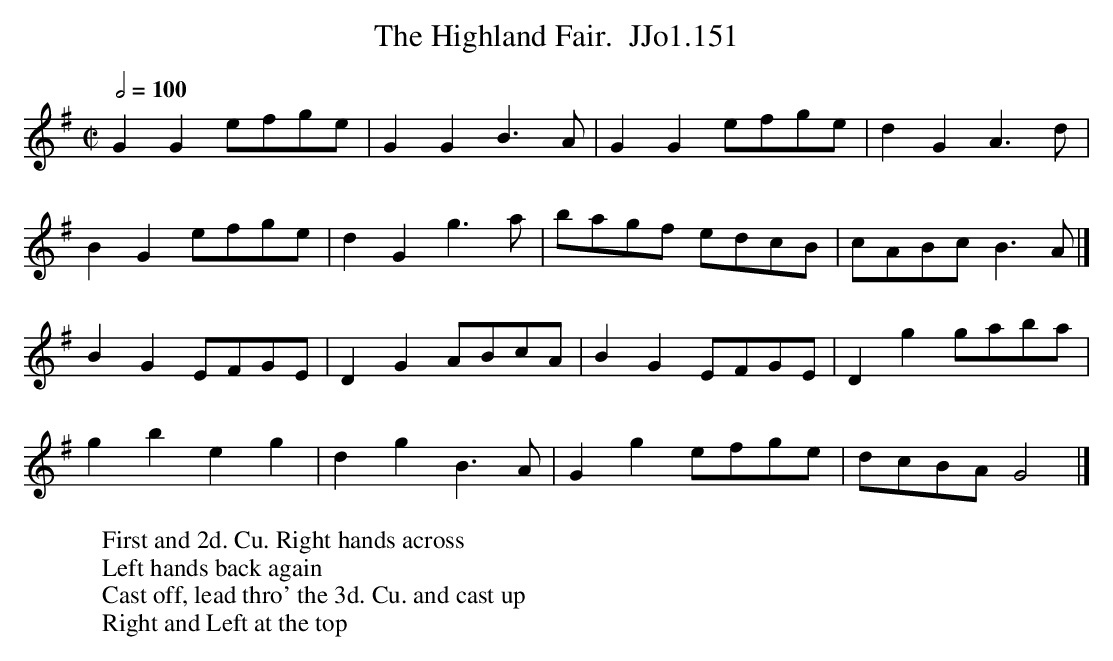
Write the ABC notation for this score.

X:1
T:Highland Fair.  JJo1.151, The
M:C|
L:1/8
Q:1/2=100
K:G
G2G2 efge | G2G2B3A | G2G2 efge | d2G2A3d |
B2G2 efge | d2G2 g3a | bagf edcB | cABc B3A |]
B2G2 EFGE | D2G2 ABcA | B2G2 EFGE | D2g2 gaba |
g2b2e2g2 | d2g2B3A | G2g2 efge | dcBA G4 |]
W:First and 2d. Cu. Right hands across
W:Left hands back again
W:Cast off, lead thro' the 3d. Cu. and cast up
W:Right and Left at the top
